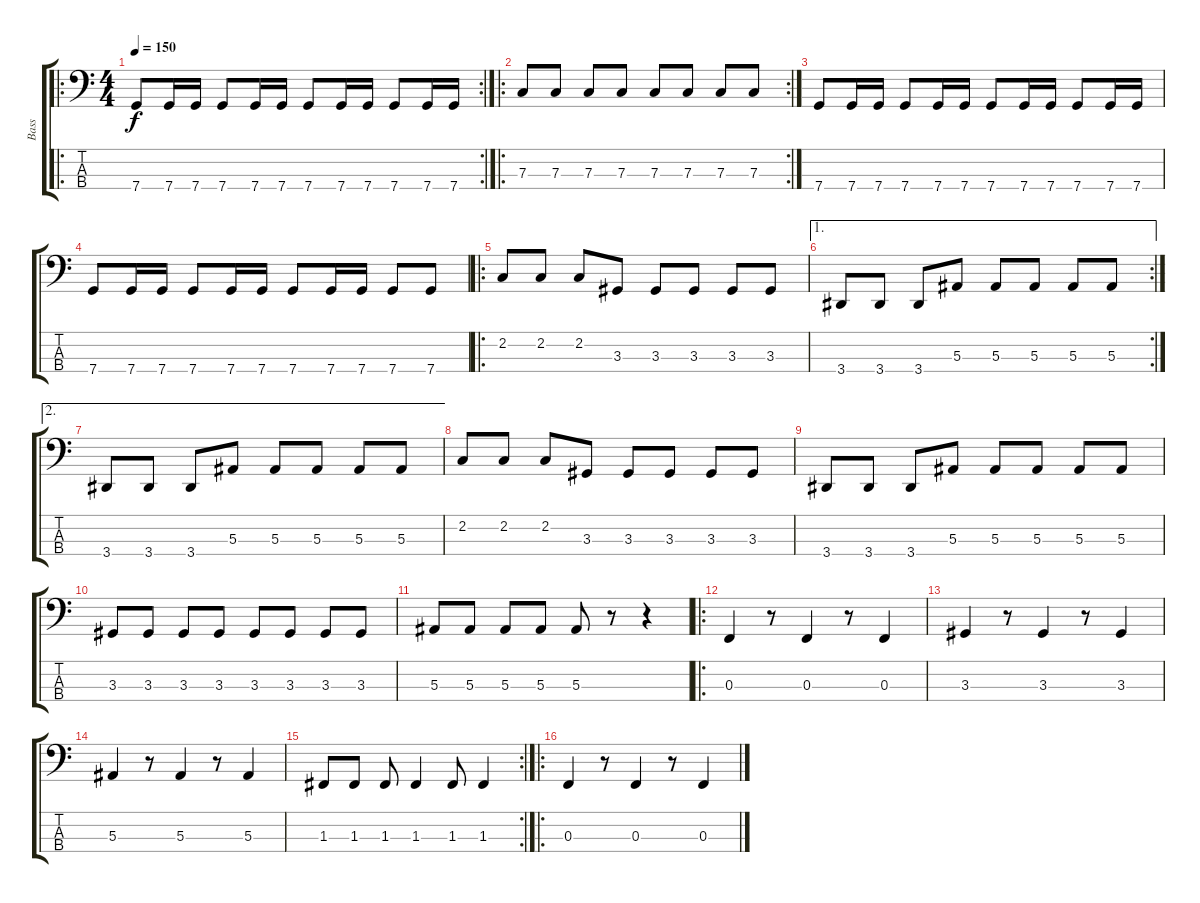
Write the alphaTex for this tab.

\track ("Bass" "Bass") {instrument slapbass1}
\staff {score tabs}
\tuning (Eb2 Bb1 F1 C1) {hide}
\ro
\rc 2
\ts (4 4)
\tempo 150
\clef f4
\ks c
7.4.8{dy f} 7.4.16 7.4.16 7.4.8 7.4.16 7.4.16 7.4.8 7.4.16 7.4.16 7.4.8 7.4.16 7.4.16 |
\ro
\rc 2
7.3.8 7.3.8 7.3.8 7.3.8 7.3.8 7.3.8 7.3.8 7.3.8 |
7.4.8 7.4.16 7.4.16 7.4.8 7.4.16 7.4.16 7.4.8 7.4.16 7.4.16 7.4.8 7.4.16 7.4.16 |
7.4.8 7.4.16 7.4.16 7.4.8 7.4.16 7.4.16 7.4.8 7.4.16 7.4.16 7.4.8 7.4.8 |
\ro
2.2.8 2.2.8 2.2.8 3.3.8 3.3.8 3.3.8 3.3.8 3.3.8 |
\ae 1
\rc 2
3.4.8 3.4.8 3.4.8 5.3.8 5.3.8 5.3.8 5.3.8 5.3.8 |
\ae 2
3.4.8 3.4.8 3.4.8 5.3.8 5.3.8 5.3.8 5.3.8 5.3.8 |
2.2.8 2.2.8 2.2.8 3.3.8 3.3.8 3.3.8 3.3.8 3.3.8 |
3.4.8 3.4.8 3.4.8 5.3.8 5.3.8 5.3.8 5.3.8 5.3.8 |
3.3.8 3.3.8 3.3.8 3.3.8 3.3.8 3.3.8 3.3.8 3.3.8 |
5.3.8 5.3.8 5.3.8 5.3.8 5.3.8 r.8 r.4 |
\ro
0.3.4 r.8 0.3.4 r.8 0.3.4 |
3.3.4 r.8 3.3.4 r.8 3.3.4 |
5.3.4 r.8 5.3.4 r.8 5.3.4 |
\rc 2
1.3.8 1.3.8 1.3.8 1.3.4 1.3.8 1.3.4 |
\ro
0.3.4 r.8 0.3.4 r.8 0.3.4
